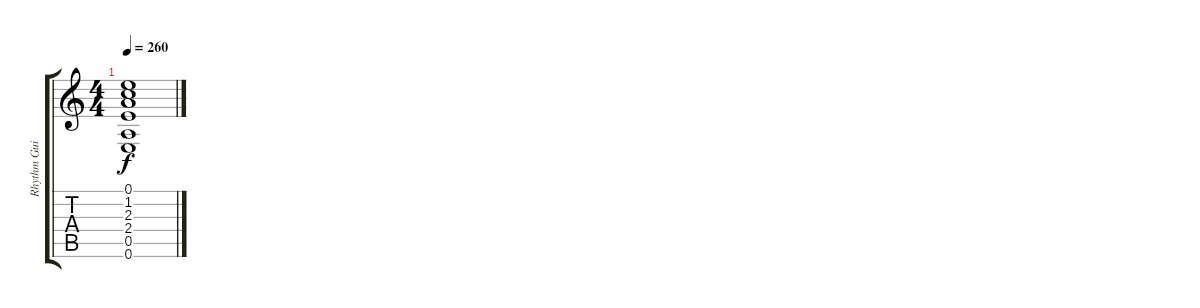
\track ("Rhythm Guitar" "Rhythm Gui") {instrument distortionguitar}
\staff {score tabs}
\tuning (E4 B3 G3 D3 A2 E2) {hide}
\ts (4 4)
\tempo 260
\clef g2
\ks c
(0.1 1.2 2.3 2.4 0.5 0.6).1{dy f}
